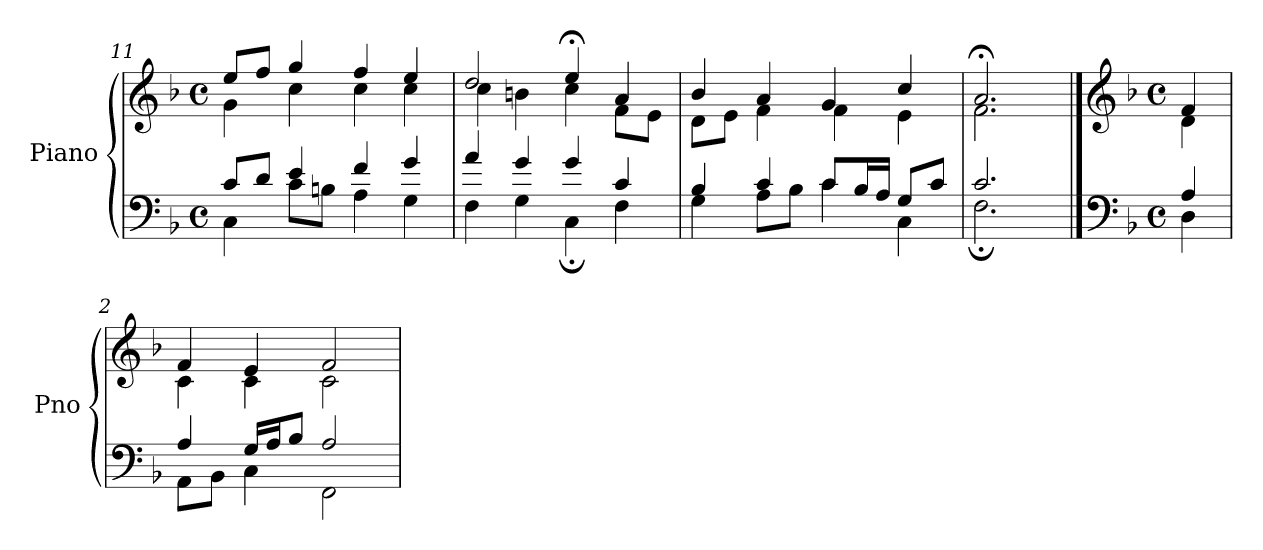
**kern	**kern
*part1	*part1
*staff2	*staff1
*I"Piano	*
*I'Pno	*
*clefF4	*clefG2
*k[b-]	*k[b-]
*M4/4	*M4/4
*met(c)	*met(c)
=11	=11
*^	*^
8c/L	4C\	8ee/L	4g\
8d/J	.	8ff/J	.
4e/	8c\L	4gg/	4cc\
.	8Bn\J	.	.
4f/	4A\	4ff/	4cc\
4g/	4G\	4ee/	4cc\
=12	=12	=12	=12
4a/	4F\	2dd/	4cc\
4g/	4G\	.	4bn\
4g/	4C;\	4ee;</	4cc\
4c/	4F\	4a/	8f\L
.	.	.	8e\J
=13	=13	=13	=13
4B-/	4G\	4b-/	8d\L
.	.	.	8e\J
4c/	8A\L	4a/	4f\
.	8B-\J	.	.
8c/L	4c\	4g/	4f\
16B-/L	.	.	.
16A/JJ	.	.	.
8G/L	4C\	4cc/	4e\
8c/J	.	.	.
=14	=14	=14	=14
2.c/	2.F;\	2.a;</	2.f\
==1	==1	==1	==1
*clefF4	*	*clefG2	*
*k[b-]	*	*k[b-]	*
*M4/4	*	*M4/4	*
*met(c)	*	*met(c)	*
4A/	4D\	4f/	4d\
=2	=2	=2	=2
4A/	8AA\L	4f/	4c\
.	8BB-\J	.	.
16G/LL	4C\	4e/	4c\
16A/J	.	.	.
8B-/J	.	.	.
2A/	2FF\	2f/	2c\
*v	*v	*	*
*	*v	*v
=	=
*-	*-
